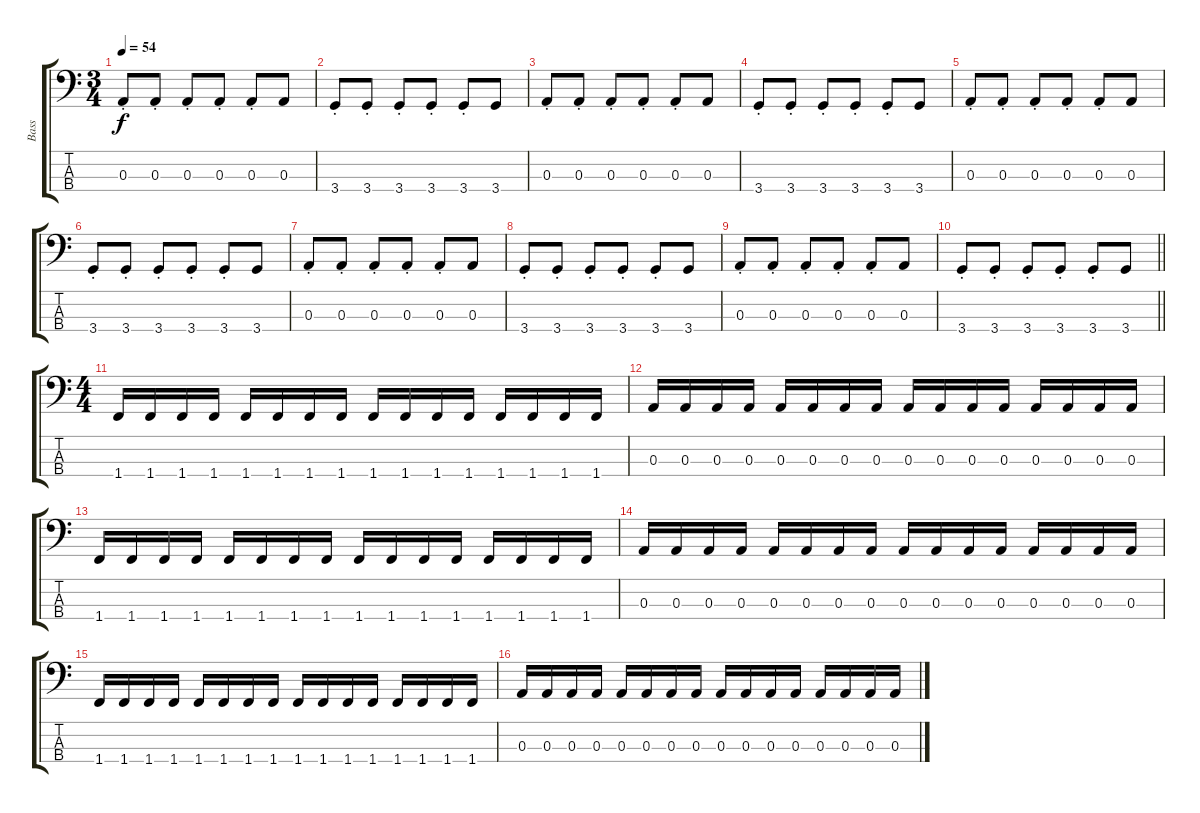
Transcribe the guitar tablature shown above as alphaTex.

\track ("Bass" "Bass") {instrument electricbassfinger}
\staff {score tabs}
\tuning (G2 D2 A1 E1) {hide}
\ts (3 4)
\tempo 54
\clef f4
\ks c
0.3{st}.8{dy f} 0.3{st}.8 0.3{st}.8 0.3{st}.8 0.3{st}.8 0.3.8 |
3.4{st}.8 3.4{st}.8 3.4{st}.8 3.4{st}.8 3.4{st}.8 3.4.8 |
0.3{st}.8 0.3{st}.8 0.3{st}.8 0.3{st}.8 0.3{st}.8 0.3.8 |
3.4{st}.8 3.4{st}.8 3.4{st}.8 3.4{st}.8 3.4{st}.8 3.4.8 |
0.3{st}.8 0.3{st}.8 0.3{st}.8 0.3{st}.8 0.3{st}.8 0.3.8 |
3.4{st}.8 3.4{st}.8 3.4{st}.8 3.4{st}.8 3.4{st}.8 3.4.8 |
0.3{st}.8 0.3{st}.8 0.3{st}.8 0.3{st}.8 0.3{st}.8 0.3.8 |
3.4{st}.8 3.4{st}.8 3.4{st}.8 3.4{st}.8 3.4{st}.8 3.4.8 |
0.3{st}.8 0.3{st}.8 0.3{st}.8 0.3{st}.8 0.3{st}.8 0.3.8 |
\barLineRight lightlight
3.4{st}.8 3.4{st}.8 3.4{st}.8 3.4{st}.8 3.4{st}.8 3.4.8 |
\ts (4 4)
\section ("" " ")
1.4.16 1.4.16 1.4.16 1.4.16 1.4.16 1.4.16 1.4.16 1.4.16 1.4.16 1.4.16 1.4.16 1.4.16 1.4.16 1.4.16 1.4.16 1.4.16 |
0.3.16 0.3.16 0.3.16 0.3.16 0.3.16 0.3.16 0.3.16 0.3.16 0.3.16 0.3.16 0.3.16 0.3.16 0.3.16 0.3.16 0.3.16 0.3.16 |
1.4.16 1.4.16 1.4.16 1.4.16 1.4.16 1.4.16 1.4.16 1.4.16 1.4.16 1.4.16 1.4.16 1.4.16 1.4.16 1.4.16 1.4.16 1.4.16 |
0.3.16 0.3.16 0.3.16 0.3.16 0.3.16 0.3.16 0.3.16 0.3.16 0.3.16 0.3.16 0.3.16 0.3.16 0.3.16 0.3.16 0.3.16 0.3.16 |
1.4.16 1.4.16 1.4.16 1.4.16 1.4.16 1.4.16 1.4.16 1.4.16 1.4.16 1.4.16 1.4.16 1.4.16 1.4.16 1.4.16 1.4.16 1.4.16 |
0.3.16 0.3.16 0.3.16 0.3.16 0.3.16 0.3.16 0.3.16 0.3.16 0.3.16 0.3.16 0.3.16 0.3.16 0.3.16 0.3.16 0.3.16 0.3.16
